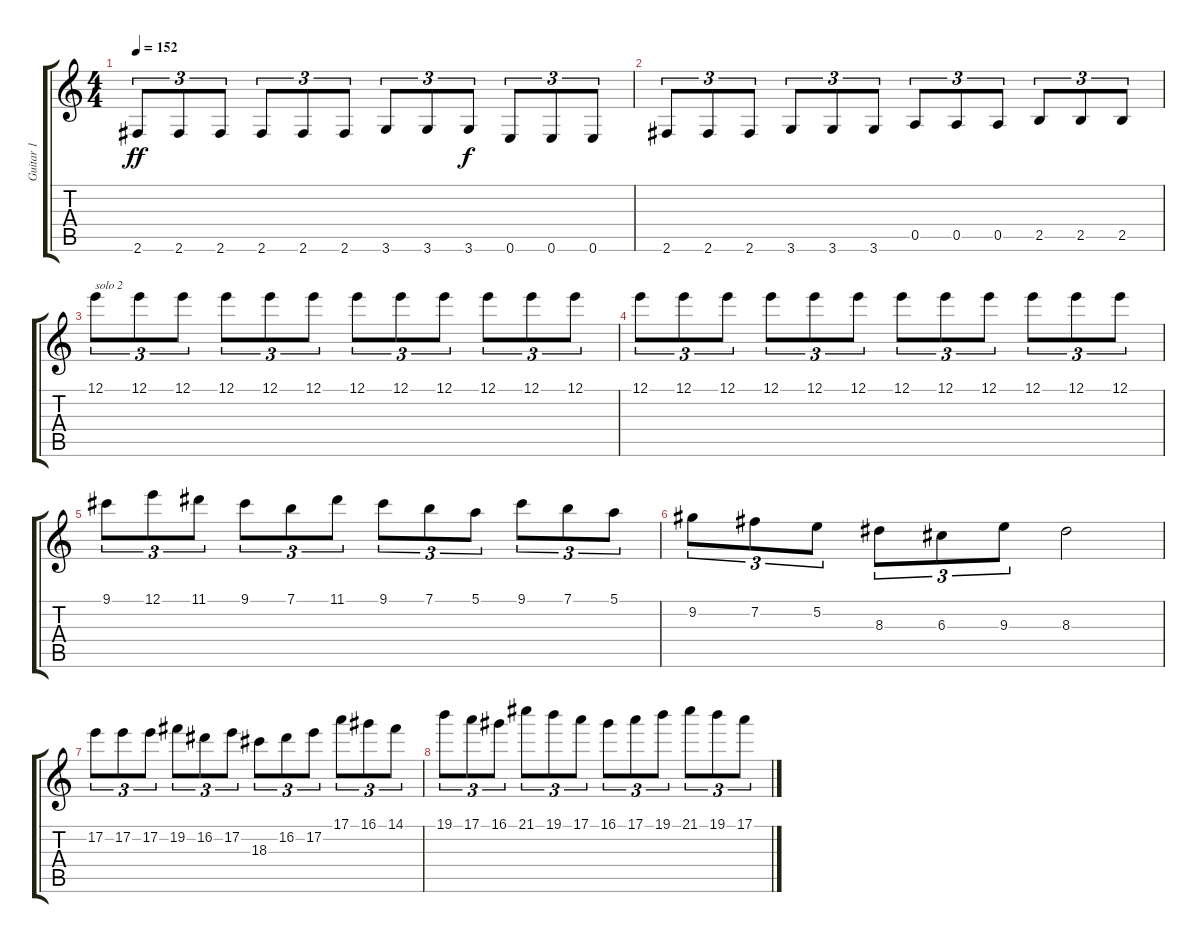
\track ("Guitar 1" "Guitar 1") {instrument distortionguitar}
\staff {score tabs}
\tuning (E4 B3 G3 D3 A2 E2) {hide}
\ts (4 4)
\tempo 152
\clef g2
\ks c
2.6.8{tu (3 2) dy ff} 2.6.8{tu (3 2)} 2.6.8{tu (3 2)} 2.6.8{tu (3 2)} 2.6.8{tu (3 2)} 2.6.8{tu (3 2)} 3.6.8{tu (3 2)} 3.6.8{tu (3 2)} 3.6.8{tu (3 2) dy f} 0.6.8{tu (3 2)} 0.6.8{tu (3 2)} 0.6.8{tu (3 2)} |
2.6.8{tu (3 2)} 2.6.8{tu (3 2)} 2.6.8{tu (3 2)} 3.6.8{tu (3 2)} 3.6.8{tu (3 2)} 3.6.8{tu (3 2)} 0.5.8{tu (3 2)} 0.5.8{tu (3 2)} 0.5.8{tu (3 2)} 2.5.8{tu (3 2)} 2.5.8{tu (3 2)} 2.5.8{tu (3 2)} |
12.1.8{tu (3 2) txt "solo 2"} 12.1.8{tu (3 2)} 12.1.8{tu (3 2)} 12.1.8{tu (3 2)} 12.1.8{tu (3 2)} 12.1.8{tu (3 2)} 12.1.8{tu (3 2)} 12.1.8{tu (3 2)} 12.1.8{tu (3 2)} 12.1.8{tu (3 2)} 12.1.8{tu (3 2)} 12.1.8{tu (3 2)} |
12.1.8{tu (3 2)} 12.1.8{tu (3 2)} 12.1.8{tu (3 2)} 12.1.8{tu (3 2)} 12.1.8{tu (3 2)} 12.1.8{tu (3 2)} 12.1.8{tu (3 2)} 12.1.8{tu (3 2)} 12.1.8{tu (3 2)} 12.1.8{tu (3 2)} 12.1.8{tu (3 2)} 12.1.8{tu (3 2)} |
9.1.8{tu (3 2)} 12.1.8{tu (3 2)} 11.1.8{tu (3 2)} 9.1.8{tu (3 2)} 7.1.8{tu (3 2)} 11.1.8{tu (3 2)} 9.1.8{tu (3 2)} 7.1.8{tu (3 2)} 5.1.8{tu (3 2)} 9.1.8{tu (3 2)} 7.1.8{tu (3 2)} 5.1.8{tu (3 2)} |
9.2.8{tu (3 2)} 7.2.8{tu (3 2)} 5.2.8{tu (3 2)} 8.3.8{tu (3 2)} 6.3.8{tu (3 2)} 9.3.8{tu (3 2)} 8.3.2 |
17.2.8{tu (3 2)} 17.2.8{tu (3 2)} 17.2.8{tu (3 2)} 19.2.8{tu (3 2)} 16.2.8{tu (3 2)} 17.2.8{tu (3 2)} 18.3.8{tu (3 2)} 16.2.8{tu (3 2)} 17.2.8{tu (3 2)} 17.1.8{tu (3 2)} 16.1.8{tu (3 2)} 14.1.8{tu (3 2)} |
19.1.8{tu (3 2)} 17.1.8{tu (3 2)} 16.1.8{tu (3 2)} 21.1.8{tu (3 2)} 19.1.8{tu (3 2)} 17.1.8{tu (3 2)} 16.1.8{tu (3 2)} 17.1.8{tu (3 2)} 19.1.8{tu (3 2)} 21.1.8{tu (3 2)} 19.1.8{tu (3 2)} 17.1.8{tu (3 2)}
